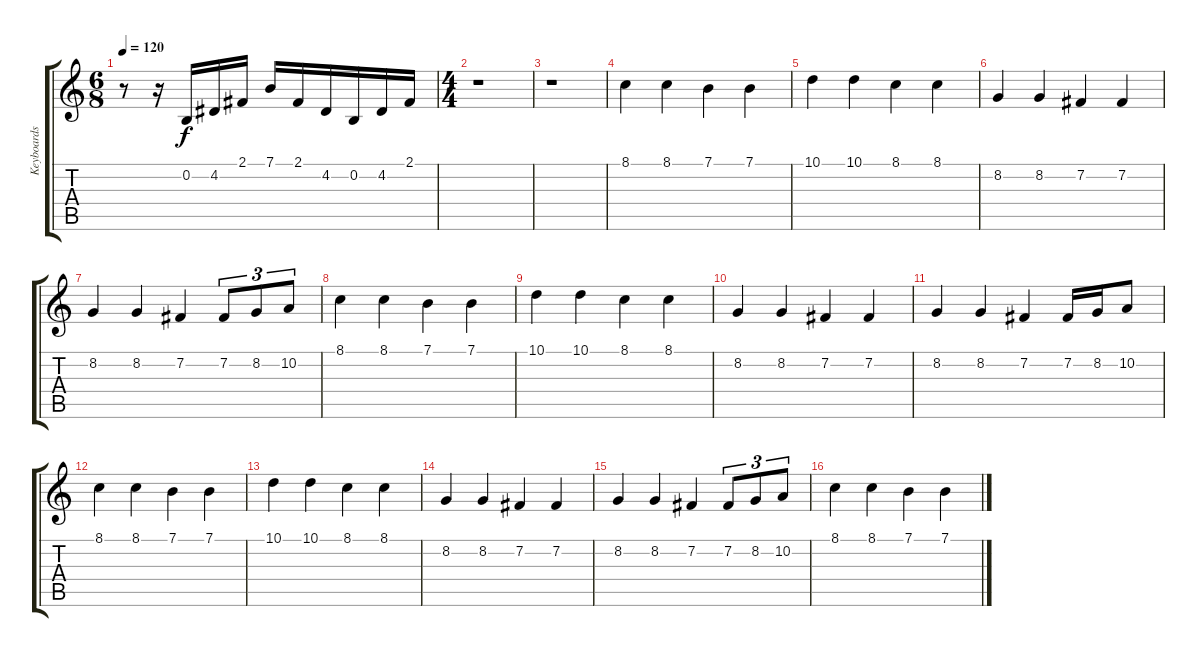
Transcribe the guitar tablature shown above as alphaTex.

\track ("Keyboards" "Keyboards") {instrument pizzicatostrings}
\staff {score tabs}
\tuning (E4 B3 G3 D3 A2 E2) {hide}
\ts (6 8)
\tempo 120
\clef g2
\ks c
r.8{dy f} r.16 0.2.16 4.2.16 2.1.16 7.1.16 2.1.16 4.2.16 0.2.16 4.2.16 2.1.16 |
\ts (4 4)
r.1 |
r.1 |
8.1.4{volume 14 instrument acousticgrandpiano} 8.1.4 7.1.4 7.1.4 |
10.1.4 10.1.4 8.1.4 8.1.4 |
8.2.4 8.2.4 7.2.4 7.2.4 |
8.2.4 8.2.4 7.2.4 7.2.8{tu (3 2)} 8.2.8{tu (3 2)} 10.2.8{tu (3 2)} |
8.1.4 8.1.4 7.1.4 7.1.4 |
10.1.4 10.1.4 8.1.4 8.1.4 |
8.2.4 8.2.4 7.2.4 7.2.4 |
8.2.4 8.2.4 7.2.4 7.2.16 8.2.16 10.2.8 |
8.1.4 8.1.4 7.1.4 7.1.4 |
10.1.4 10.1.4 8.1.4 8.1.4 |
8.2.4 8.2.4 7.2.4 7.2.4 |
8.2.4 8.2.4 7.2.4 7.2.8{tu (3 2)} 8.2.8{tu (3 2)} 10.2.8{tu (3 2)} |
8.1.4 8.1.4 7.1.4 7.1.4
